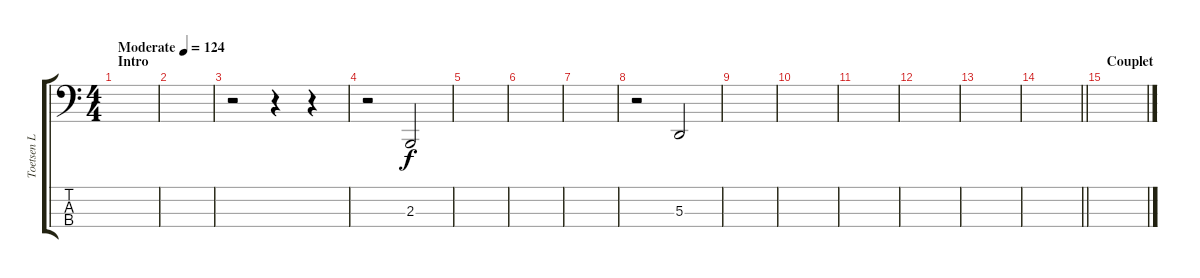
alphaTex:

\track ("Toetsen L" "Toetsen L") {instrument acousticgrandpiano}
\staff {score tabs}
\tuning (G2 D2 A1 E1) {hide}
\ts (4 4)
\section ("" "Intro")
\tempo (124 "Moderate")
\clef f4
\ks c
|
|
r.2 r.4 r.4 |
r.2 2.3.2 |
|
|
|
r.2 5.3.2 |
|
|
|
|
|
\barLineRight lightlight
|
\section ("" "Couplet")
